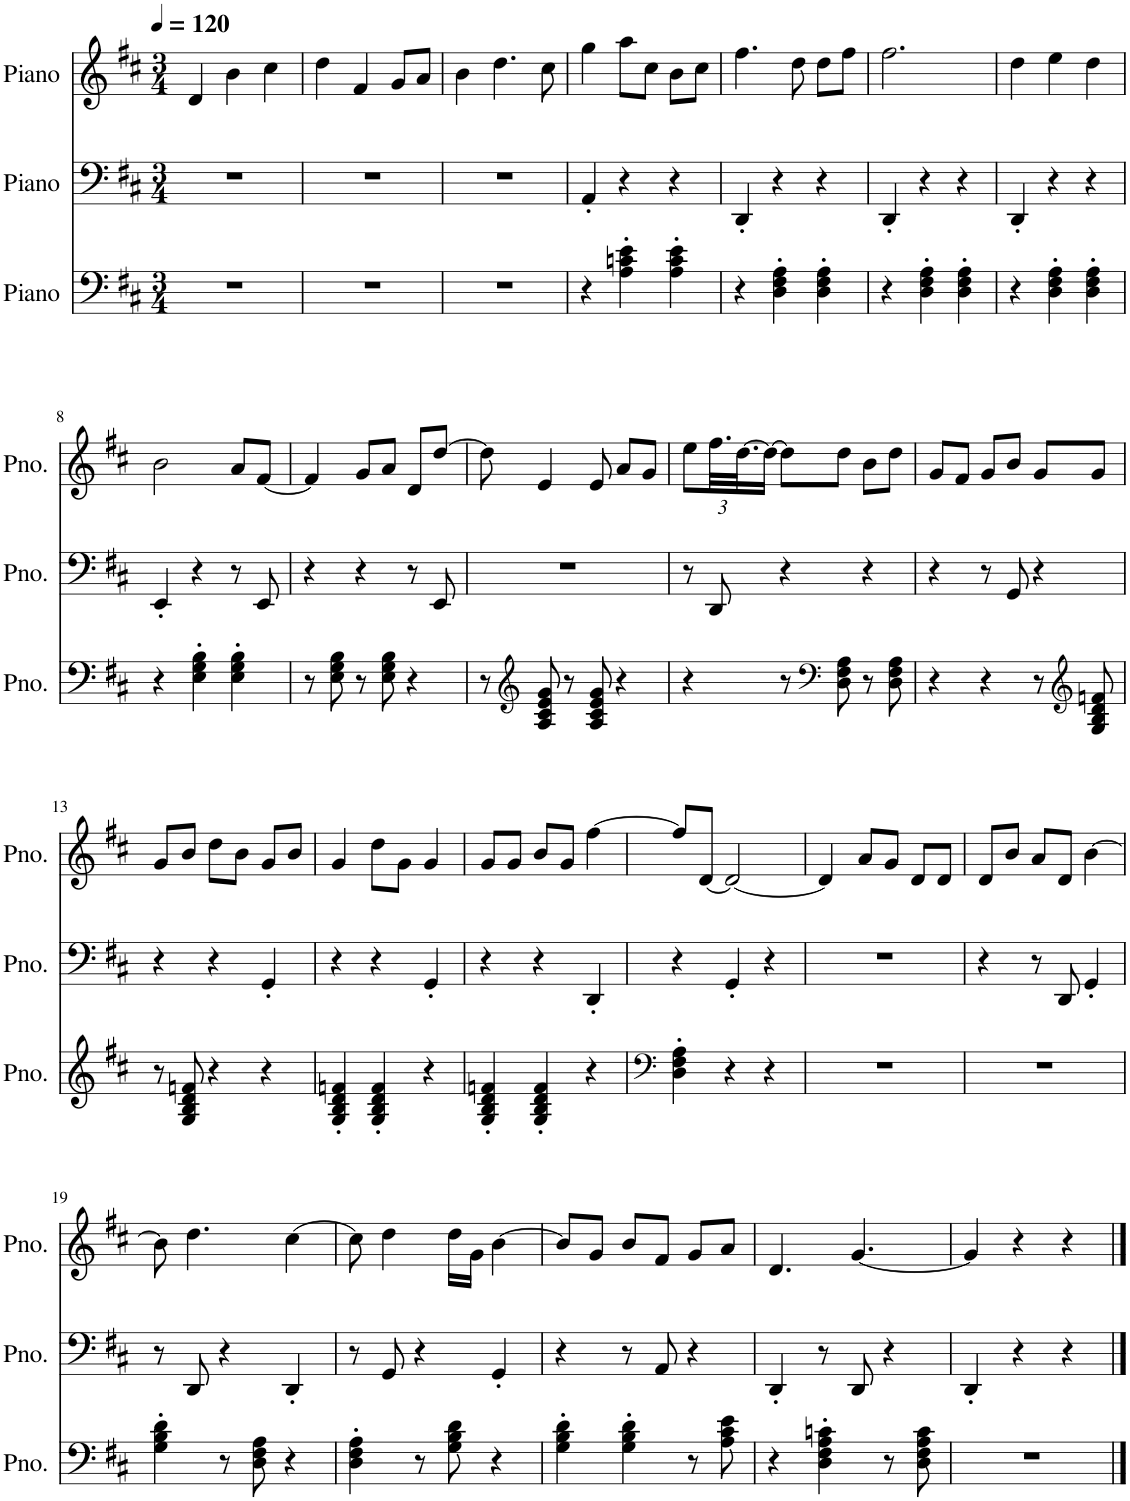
**kern	**kern	**kern
*part3	*part2	*part1
*staff3	*staff2	*staff1
*I"Piano	*I"Piano	*I"Piano
*I'Pno.	*I'Pno.	*I'Pno.
*clefF4	*clefF4	*clefG2
*k[f#c#]	*k[f#c#]	*k[f#c#]
*M3/4	*M3/4	*M3/4
*MM120	*MM120	*MM120
=1	=1	=1
2.r	2.r	4d/
.	.	4b\
.	.	4cc#\
=2	=2	=2
2.r	2.r	4dd\
.	.	4f#/
.	.	8g/L
.	.	8a/J
=3	=3	=3
2.r	2.r	4b\
.	.	4.dd\
.	.	8cc#\
=4	=4	=4
4r	4AA'/	4gg\
4A\' 4cn\' 4e\'	4r	8aa\L
.	.	8cc#\J
4A\' 4c\' 4e\'	4r	8b\L
.	.	8cc#\J
=5	=5	=5
4r	4DD'/	4.ff#\
4D\' 4F#\' 4A\'	4r	.
.	.	8dd\
4D\' 4F#\' 4A\'	4r	8dd\L
.	.	8ff#\J
=6	=6	=6
4r	4DD'/	2.ff#\
4D\' 4F#\' 4A\'	4r	.
4D\' 4F#\' 4A\'	4r	.
=7	=7	=7
4r	4DD'/	4dd\
4D\' 4F#\' 4A\'	4r	4ee\
4D\' 4F#\' 4A\'	4r	4dd\
!!LO:LB:g=z
=8	=8	=8
4r	4EE'/	2b\
4E\' 4G\' 4B\'	4r	.
4E\' 4G\' 4B\'	8r	8a/L
.	8EE/	[8f#/J
=9	=9	=9
8r	4r	4f#/]
8E\ 8G\ 8B\	.	.
8r	4r	8g/L
8E\ 8G\ 8B\	.	8a/J
4r	8r	8d/L
.	8EE/	[8dd/J
=10	=10	=10
8r	2.r	8dd\]
*clefG2	*	*
8A/ 8c#/ 8e/ 8g/	.	4e/
8r	.	.
8A/ 8c#/ 8e/ 8g/	.	8e/
4r	.	8a/L
.	.	8g/J
=11	=11	=11
4r	8r	8ee\L
*	*	*Xbrackettup
.	8DD/	48.ff#\LL
.	.	[48.dd\J
.	.	16dd\JJ_
8r	4r	8dd\L]
*clefF4	*	*
8D\ 8F#\ 8A\	.	8dd\J
8r	4r	8b\L
8D\ 8F#\ 8A\	.	8dd\J
=12	=12	=12
4r	4r	8g/L
.	.	8f#/J
4r	8r	8g/L
.	8GG/	8b/J
8r	4r	8g/L
*clefG2	*	*
8G/ 8B/ 8d/ 8fn/	.	8g/J
!!LO:LB:g=z
=13	=13	=13
8r	4r	8g/L
8G/ 8B/ 8d/ 8fn/	.	8b/J
4r	4r	8dd\L
.	.	8b\J
4r	4GG'/	8g/L
.	.	8b/J
=14	=14	=14
4G/' 4B/' 4d/' 4fn/'	4r	4g/
4G/' 4B/' 4d/' 4f/'	4r	8dd\L
.	.	8g\J
4r	4GG'/	4g/
=15	=15	=15
4G/' 4B/' 4d/' 4fn/'	4r	8g/L
.	.	8g/J
4G/' 4B/' 4d/' 4f/'	4r	8b/L
.	.	8g/J
4r	4DD'/	[4ff#\
=16	=16	=16
*clefF4	*	*
4D\' 4F#\' 4A\'	4r	8ff#/L]
.	.	[8d/J
4r	4GG'/	2d/_
4r	4r	.
=17	=17	=17
2.r	2.r	4d/]
.	.	8a/L
.	.	8g/J
.	.	8d/L
.	.	8d/J
=18	=18	=18
2.r	4r	8d/L
.	.	8b/J
.	8r	8a/L
.	8DD/	8d/J
.	4GG'/	[4b\
!!LO:LB:g=z
=19	=19	=19
4G\' 4B\' 4d\'	8r	8b\]
.	8DD/	4.dd\
8r	4r	.
8D\ 8F#\ 8A\	.	.
4r	4DD'/	[4cc#\
=20	=20	=20
4D\' 4F#\' 4A\'	8r	8cc#\]
.	8GG/	4dd\
8r	4r	.
8G\ 8B\ 8d\	.	16dd\LL
.	.	16g\JJ
4r	4GG'/	[4b\
=21	=21	=21
4G\' 4B\' 4d\'	4r	8b/L]
.	.	8g/J
4G\' 4B\' 4d\'	8r	8b/L
.	8AA/	8f#/J
8r	4r	8g/L
8A\ 8c#\ 8e\	.	8a/J
=22	=22	=22
4r	4DD'/	4.d/
4D\' 4F#\' 4A\' 4cn\'	8r	.
.	8DD/	[4.g/
8r	4r	.
8D\ 8F#\ 8A\ 8c\	.	.
=23	=23	=23
2.r	4DD'/	4g/]
.	4r	4r
.	4r	4r
==	==	==
*-	*-	*-
